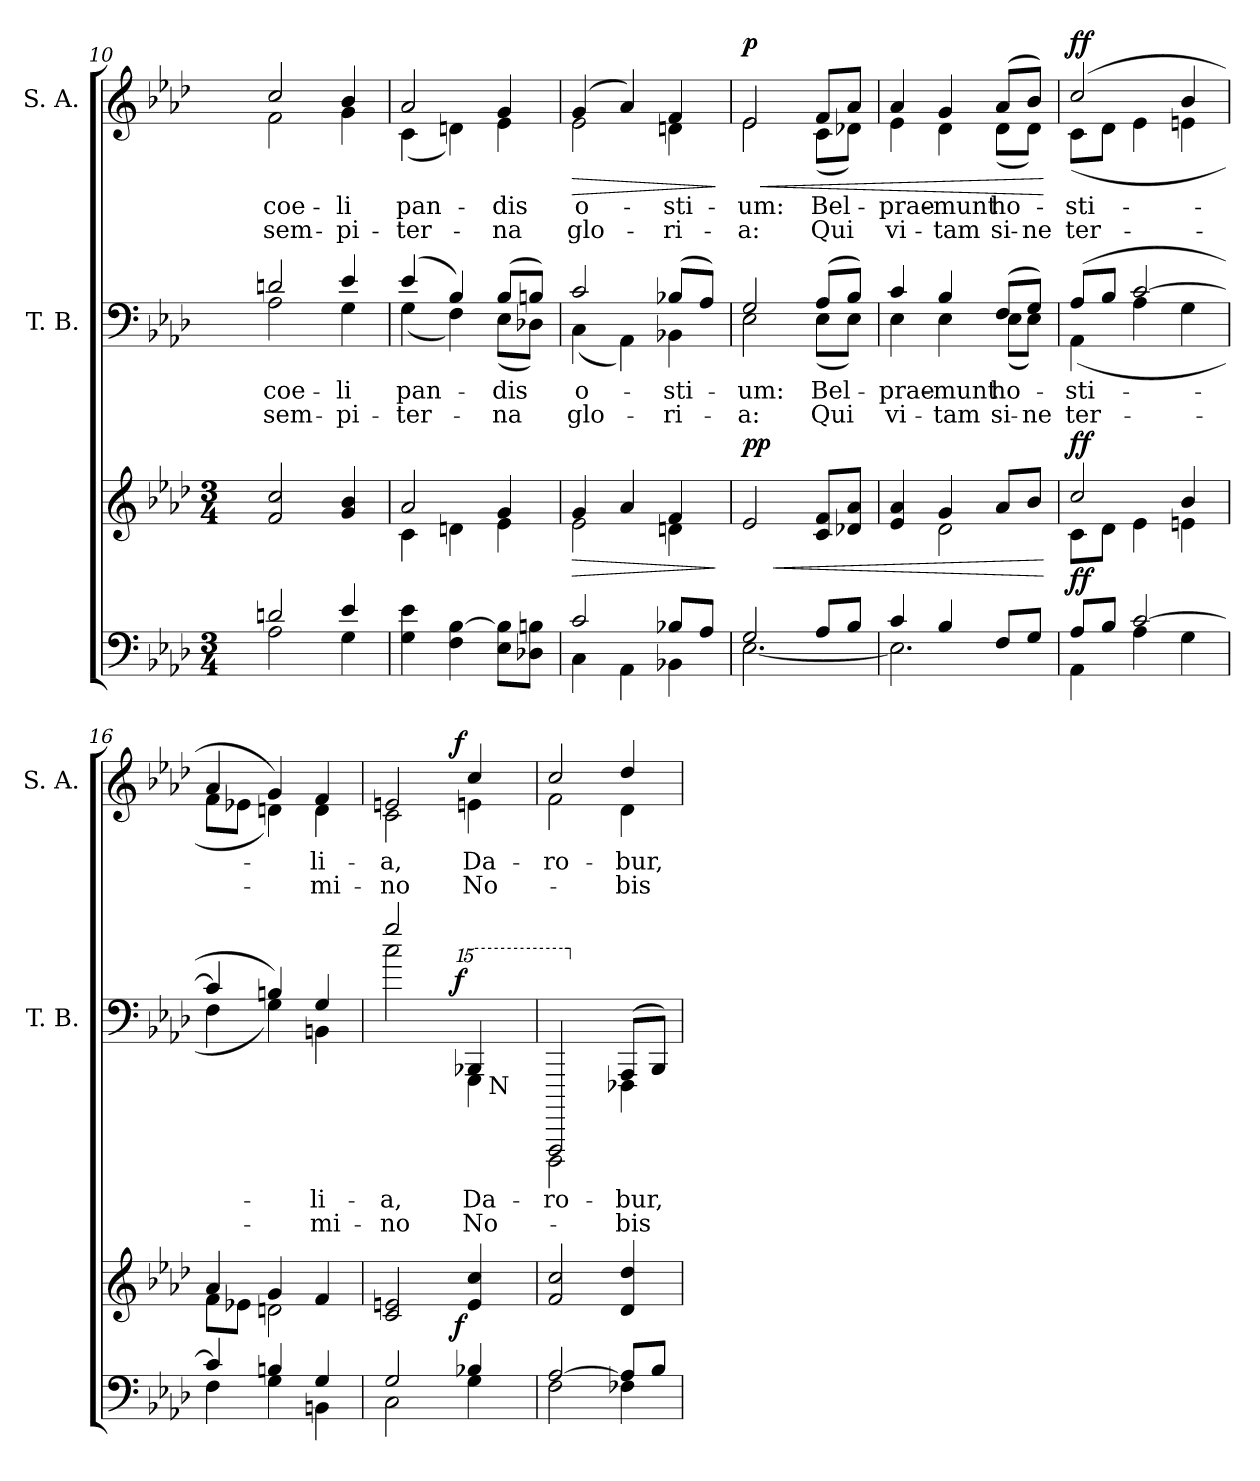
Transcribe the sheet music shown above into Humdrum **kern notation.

**kern	**dynam	**kern	**dynam	**kern	**text	**text	**dynam	**kern	**text	**text	**dynam
*part4	*part4	*part3	*part3	*part2	*part2	*part2	*part2	*part1	*part1	*part1	*part1
*staff4	*staff4	*staff3	*staff3	*staff2	*staff2	*staff2	*staff2	*staff1	*staff1	*staff1	*staff1
*	*	*	*	*I"T. B.	*	*	*	*I"S. A.	*	*	*
*	*	*	*	*I'T. B.	*	*	*	*I'S. A.	*	*	*
*clefF4	*	*clefG2	*	*clefF4	*	*	*	*clefG2	*	*	*
*k[b-e-a-d-]	*	*k[b-e-a-d-]	*	*k[b-e-a-d-]	*	*	*	*k[b-e-a-d-]	*	*	*
*A-:	*	*A-:	*	*A-:	*	*	*	*A-:	*	*	*
*M3/4	*	*M3/4	*	*	*	*	*	*	*	*	*
=10	=10	=10	=10	=10	=10	=10	=10	=10	=10	=10	=10
*^	*	*	*	*	*	*	*	*	*	*	*
!	!	!	!	!	!	!LO:LY:a	!LO:LY:a	!	!	!LO:LY:b	!LO:LY:b	!
*	*	*	*	*	*^	*	*	*	*^	*	*	*
2dn/	2A-\	.	2f/ 2cc/	.	2dn/	2A-\	coe-	sem-	.	2cc/	2f\	coe-	sem-	.
!	!	!	!	!	!	!	!LO:LY:a	!LO:LY:a	!	!	!	!LO:LY:b	!LO:LY:b	!
4e-/	4G\	.	4g/ 4b-/	.	4e-/	4G\	-li	-pi-	.	4b-/	4g\	-li	-pi-	.
=11	=11	=11	=11	=11	=11	=11	=11	=11	=11	=11	=11	=11	=11	=11
*	*	*	*^	*	*	*	*	*	*	*	*	*	*	*
!	!	!	!	!	!	!	!	!LO:LY:a	!LO:LY:a	!	!	!	!LO:LY:b	!LO:LY:b	!
*v	*v	*	*	*	*	*	*	*	*	*	*	*	*	*	*
4G\ 4e-\	.	2a-/	4c\	.	(4e-/	(<4G\	pan-	-ter-	.	2a-/	(<4c\	pan-	-ter-	.
4F\ [>4B-\	.	.	4dn\	.	4B-/)	4F\)	.	.	.	.	4dn\)	.	.	.
!	!	!	!	!	!	!	!LO:LY:a	!LO:LY:a	!	!	!	!LO:LY:b	!LO:LY:b	!
8E-\ 8B-\]L	.	4g/	4e-\	.	(>8B-/L	(<8E-\L	-dis	-na	.	4g/	4e-\	-dis	-na	.
8D-X\ 8Bn\J	.	.	.	.	8Bn/J)	8D-X\J)	.	.	.	.	.	.	.	.
!!LO:LB:g=z	!!
=12	=12	=12	=12	=12	=12	=12	=12	=12	=12	=12	=12	=12	=12	=12
*^	*	*	*	*	*	*	*	*	*	*	*	*	*	*
!	!	!	!	!	!LO:HP:b	!	!	!LO:LY:a	!LO:LY:a	!	!	!	!LO:LY:b	!LO:LY:b	!LO:HP:b
2c/	4C\	.	4g/	2e-\	>	2c/	(<4C\	o-	glo-	.	(4g/	2e-\	o-	glo-	>
.	4AA-\	.	4a-/	.	.	.	4AA-\)	.	.	.	4a-/)	.	.	.	.
!	!	!	!	!	!	!	!	!LO:LY:a	!LO:LY:a	!	!	!	!LO:LY:b	!LO:LY:b	!
8B-X/L	4BB-X\	.	4f/	4dn\	.	(>8B-X/L	4BB-X\	-sti-	-ri-	.	4f/	4dn\	-sti-	-ri-	.
8A-/J	.	.	.	.	.	8A-/J)	.	.	.	.	.	.	.	.	.
*v	*v	*	*	*	*	*v	*v	*	*	*	*v	*v	*	*	*
*	*	*v	*v	*	*	*	*	*	*	*	*	*
.	.	.	]	.	.	.	.	.	.	.	]
=13	=13	=13	=13	=13	=13	=13	=13	=13	=13	=13	=13
*^	*	*	*	*	*	*	*	*	*	*	*
!	!	!	!	!LO:HP:b	!	!LO:LY:a	!LO:LY:a	!	!	!LO:LY:b	!LO:LY:b	!LO:HP:b
*	*	*	*	*	*^	*	*	*	*^	*	*	*
!	!	!	!	!LO:DY:n=1:a	!	!	!	!	!	!	!	!	!	!
!	!	!	!	!LO:DY:n=2:b	!	!	!	!	!	!	!	!	!	!LO:DY:n=1:a
2G/	[<2.E-\	.	2e-/	< p p	2G/	2E-\	-um:	-a:	.	2e-/	2e-\	-um:	-a:	< p
!	!	!	!	!	!	!	!LO:LY:a	!LO:LY:a	!	!	!	!LO:LY:b	!LO:LY:b	!
8A-/L	.	.	8c/ 8f/L	.	(>8A-/L	(<8E-\L	Bel-	Qui	.	8f/L	(<8c\L	Bel-	Qui	.
8B-/J	.	.	8d-X/ 8a-/J	.	8B-/J)	8E-\J)	.	.	.	8a-/J	8d-X\J)	.	.	.
=14	=14	=14	=14	=14	=14	=14	=14	=14	=14	=14	=14	=14	=14	=14
*	*	*	*^	*	*	*	*	*	*	*	*	*	*	*
!	!	!	!	!	!	!	!	!LO:LY:a	!LO:LY:a	!	!	!	!LO:LY:b	!LO:LY:b	!
4c/	2.E-\]	.	4e-/ 4a-/	4ryy	.	4c/	4E-\	prae-	vi-	.	4a-/	4e-\	prae-	vi-	.
!	!	!	!	!	!	!	!	!LO:LY:a	!LO:LY:a	!	!	!	!LO:LY:b	!LO:LY:b	!
4B-/	.	.	4g/	2d-\	.	4B-/	4E-\	-munt	-tam	.	4g/	4d-\	-munt	-tam	.
!	!	!	!	!	!	!	!	!LO:LY:a	!LO:LY:a	!	!	!	!LO:LY:b	!LO:LY:b	!
8F/L	.	.	8a-/L	.	.	(>8F/L	(<8E-\L	ho-	si-	.	(>8a-/L	(<8d-\L	ho-	si-	.
!	!	!	!	!	!	!	!	!	!LO:LY:a	!	!	!	!	!LO:LY:b	!
8G/J	.	.	8b-/J	.	.	8G/J)	8E-\J)	.	-ne	.	8b-/J)	8d-\J)	.	-ne	.
*v	*v	*	*	*	*	*v	*v	*	*	*	*v	*v	*	*	*
*	*	*v	*v	*	*	*	*	*	*	*	*	*
.	.	.	[	.	.	.	.	.	.	.	[
=15	=15	=15	=15	=15	=15	=15	=15	=15	=15	=15	=15
*^	*	*^	*	*	*	*	*	*	*	*	*
!	!	!LO:DY:a	!	!	!LO:DY:a	!	!LO:LY:a	!LO:LY:a	!	!	!LO:LY:b	!LO:LY:b	!LO:DY:a
*	*	*	*	*	*	*^	*	*	*	*^	*	*	*
8A-/L	4AA-\	ff	2cc/	8c\L	ff	(>8A-/L	(<4AA-\	-sti-	ter-	.	(2cc/	(<8c\L	-sti-	ter-	ff
8B-/J	.	.	.	8d-\J	.	8B-/J	.	.	.	.	.	8d-\J	.	.	.
[>2c/	4A-\	.	.	4e-\	.	[>2c/	4A-\	.	.	.	.	4e-\	.	.	.
.	4G\	.	4b-/	4en\	.	.	4G\	.	.	.	4b-/	4en\	.	.	.
=16	=16	=16	=16	=16	=16	=16	=16	=16	=16	=16	=16	=16	=16	=16	=16
4c/]	4F\	.	4a-/	8f\L	.	4c/]	4F\	.	.	.	4a-/	8f\L	.	.	.
.	.	.	.	8e-X\J	.	.	.	.	.	.	.	8e-X\J	.	.	.
4Bn/	4G\	.	4g/	2dn\	.	4Bn/)	4G\)	.	.	.	4g/)	4dn\)	.	.	.
!	!	!	!	!	!	!	!	!LO:LY:a	!LO:LY:a	!	!	!	!LO:LY:b	!LO:LY:b	!
4G/	4BBn\	.	4f/	.	.	4G/	4BBn\	-li-	-mi-	.	4f/	4d\	-li-	-mi-	.
!!LO:PB:g=z
=17	=17	=17	=17	=17	=17	=17	=17	=17	=17	=17	=17	=17	=17	=17	=17
!	!	!	!	!	!	!	!	!LO:LY:a	!LO:LY:a	!	!	!	!LO:LY:b	!LO:LY:b	!
*	*	*	*	*	*	*^	*^	*	*	*	*	*^	*	*	*
2G/	2C\	.	2c/ 2en/	4...ryy	.	2gg/	2cc\	4...ryy	2ryy	-a,	-no	.	2en/	2c\	4...ryy	-a,	-no	.
!	!	!	!	!	!LO:DY:b	!	!	!	!	!	!	!LO:DY:b	!	!	!	!	!	!LO:DY:a
.	.	.	.	4ryy	f	.	.	4ryy	.	.	.	f	.	.	4ryy	.	.	f
!	!	!	!	!	!	!	!	!	!	!LO:LY:a	!LO:LY:a	!	!	!	!	!	!	!
*	*	*	*	*	*	*15ma	*	*	*	*	*	*	*	*	*	*	*	*
!	!	!	!	!	!	!	!	!	!	!	!	!	!	!	!	!LO:LY:b	!LO:LY:b	!
4B-X/	4G\	.	4e/ 4cc/	.	.	4B-X/	4G\	.	16ryy	Da-	No-	.	4cc/	4en\	.	Da-	No-	.
!	!	!	!	!	!	!	!	!	!LO:TX:b:t=N	!	!	!	!	!	!	!	!	!
.	.	.	.	.	.	.	.	.	8.ryy	.	.	.	.	.	.	.	.	.
.	.	.	.	32ryy	.	.	.	32ryy	.	.	.	.	.	.	32ryy	.	.	.
=18	=18	=18	=18	=18	=18	=18	=18	=18	=18	=18	=18	=18	=18	=18	=18	=18	=18	=18
!	!	!	!	!	!	!	!	!	!	!LO:LY:a	!	!	!	!	!	!LO:LY:b	!	!
*	*	*	*v	*v	*	*	*	*	*	*	*	*	*	*v	*v	*	*	*
*	*	*	*	*	*	*v	*v	*v	*	*	*	*	*	*	*	*
[>2A-/	2F\	.	2f/ 2cc/	.	2AAA-/	2FFF\	-ro-	.	.	2cc/	2f\	-ro-	.	.
*	*	*	*	*	*X15ma	*	*	*	*	*	*	*	*	*
!	!	!	!	!	!	!	!LO:LY:a	!LO:LY:a	!	!	!	!LO:LY:b	!LO:LY:b	!
8A-/L]	4F-X\	.	4d-/ 4dd-/	.	(>8AAA-/L	4FFF-X\	-bur,	-bis	.	4dd-/	4d-\	-bur,	-bis	.
8B-/J	.	.	.	.	8BBB-/J)	.	.	.	.	.	.	.	.	.
*	*	*	*	*	*v	*v	*	*	*	*	*	*	*	*
*v	*v	*	*	*	*	*	*	*	*v	*v	*	*	*
=	=	=	=	=	=	=	=	=	=	=	=
*-	*-	*-	*-	*-	*-	*-	*-	*-	*-	*-	*-
